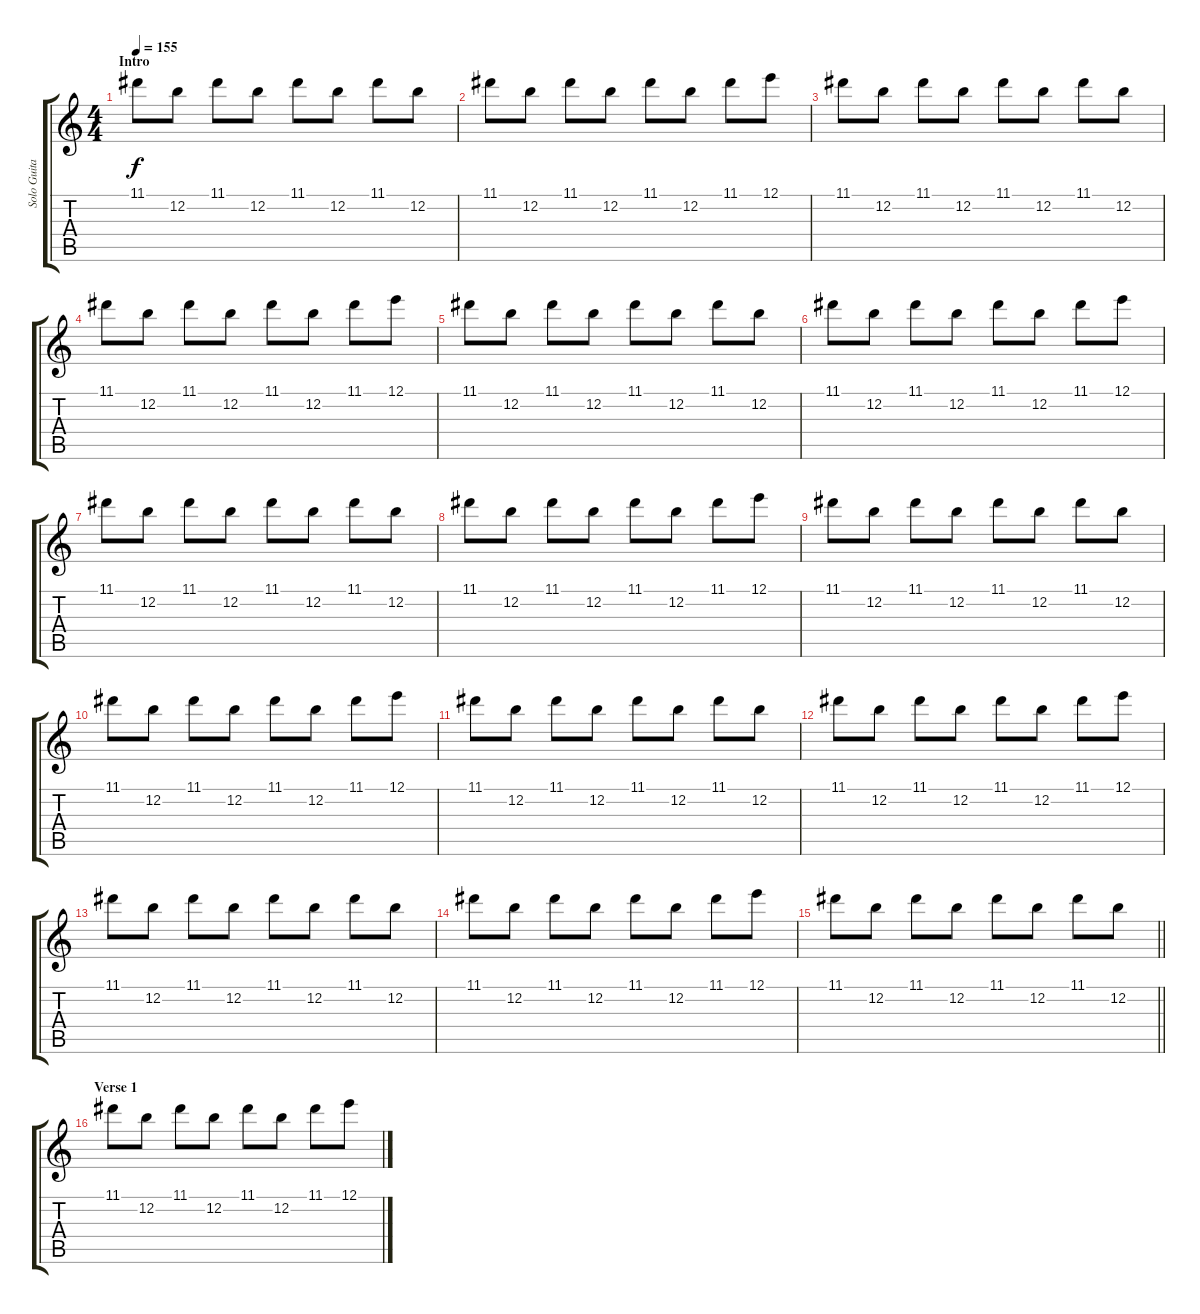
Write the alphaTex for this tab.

\track ("Solo Guitar" "Solo Guita") {instrument distortionguitar}
\staff {score tabs}
\tuning (E4 B3 G3 D3 A2 E2) {hide}
\ts (4 4)
\section ("" "Intro")
\tempo 155
\clef g2
\ks c
11.1.8{dy f instrument distortionguitar} 12.2.8 11.1.8 12.2.8 11.1.8 12.2.8 11.1.8 12.2.8 |
11.1.8 12.2.8 11.1.8 12.2.8 11.1.8 12.2.8 11.1.8 12.1.8 |
11.1.8 12.2.8 11.1.8 12.2.8 11.1.8 12.2.8 11.1.8 12.2.8 |
11.1.8 12.2.8 11.1.8 12.2.8 11.1.8 12.2.8 11.1.8 12.1.8 |
11.1.8 12.2.8 11.1.8 12.2.8 11.1.8 12.2.8 11.1.8 12.2.8 |
11.1.8 12.2.8 11.1.8 12.2.8 11.1.8 12.2.8 11.1.8 12.1.8 |
11.1.8 12.2.8 11.1.8 12.2.8 11.1.8 12.2.8 11.1.8 12.2.8 |
11.1.8 12.2.8 11.1.8 12.2.8 11.1.8 12.2.8 11.1.8 12.1.8 |
11.1.8 12.2.8 11.1.8 12.2.8 11.1.8 12.2.8 11.1.8 12.2.8 |
11.1.8 12.2.8 11.1.8 12.2.8 11.1.8 12.2.8 11.1.8 12.1.8 |
11.1.8 12.2.8 11.1.8 12.2.8 11.1.8 12.2.8 11.1.8 12.2.8 |
11.1.8 12.2.8 11.1.8 12.2.8 11.1.8 12.2.8 11.1.8 12.1.8 |
11.1.8 12.2.8 11.1.8 12.2.8 11.1.8 12.2.8 11.1.8 12.2.8 |
11.1.8 12.2.8 11.1.8 12.2.8 11.1.8 12.2.8 11.1.8 12.1.8 |
\barLineRight lightlight
11.1.8 12.2.8 11.1.8 12.2.8 11.1.8 12.2.8 11.1.8 12.2.8 |
\section ("" "Verse 1")
11.1.8 12.2.8 11.1.8 12.2.8 11.1.8 12.2.8 11.1.8 12.1.8
